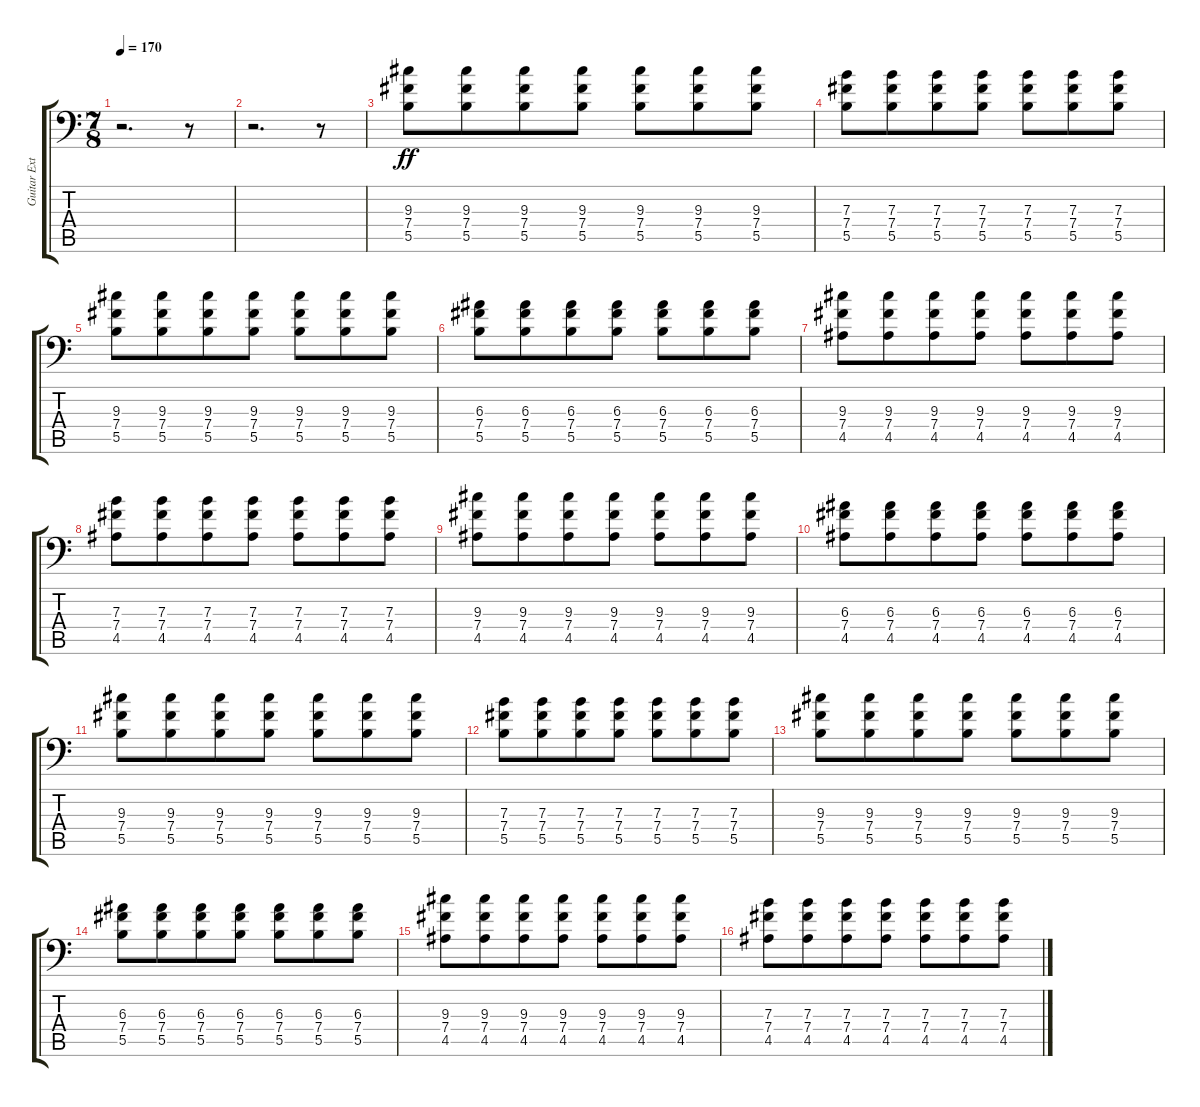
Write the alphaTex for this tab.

\track ("Guitar Extra" "Guitar Ext") {instrument distortionguitar}
\staff {score tabs}
\tuning (Db4 Ab3 E3 B2 Gb2 Ab1) {hide}
\ts (7 8)
\tempo 170
\clef f4
\ks c
r.2{d dy ff} r.8 |
r.2{d} r.8 |
(9.3 7.4 5.5).8 (9.3 7.4 5.5).8 (9.3 7.4 5.5).8 (9.3 7.4 5.5).8 (9.3 7.4 5.5).8 (9.3 7.4 5.5).8 (9.3 7.4 5.5).8 |
(7.3 7.4 5.5).8 (7.3 7.4 5.5).8 (7.3 7.4 5.5).8 (7.3 7.4 5.5).8 (7.3 7.4 5.5).8 (7.3 7.4 5.5).8 (7.3 7.4 5.5).8 |
(9.3 7.4 5.5).8 (9.3 7.4 5.5).8 (9.3 7.4 5.5).8 (9.3 7.4 5.5).8 (9.3 7.4 5.5).8 (9.3 7.4 5.5).8 (9.3 7.4 5.5).8 |
(6.3 7.4 5.5).8 (6.3 7.4 5.5).8 (6.3 7.4 5.5).8 (6.3 7.4 5.5).8 (6.3 7.4 5.5).8 (6.3 7.4 5.5).8 (6.3 7.4 5.5).8 |
(9.3 7.4 4.5).8 (9.3 7.4 4.5).8 (9.3 7.4 4.5).8 (9.3 7.4 4.5).8 (9.3 7.4 4.5).8 (9.3 7.4 4.5).8 (9.3 7.4 4.5).8 |
(7.3 7.4 4.5).8 (7.3 7.4 4.5).8 (7.3 7.4 4.5).8 (7.3 7.4 4.5).8 (7.3 7.4 4.5).8 (7.3 7.4 4.5).8 (7.3 7.4 4.5).8 |
(9.3 7.4 4.5).8 (9.3 7.4 4.5).8 (9.3 7.4 4.5).8 (9.3 7.4 4.5).8 (9.3 7.4 4.5).8 (9.3 7.4 4.5).8 (9.3 7.4 4.5).8 |
(6.3 7.4 4.5).8 (6.3 7.4 4.5).8 (6.3 7.4 4.5).8 (6.3 7.4 4.5).8 (6.3 7.4 4.5).8 (6.3 7.4 4.5).8 (6.3 7.4 4.5).8 |
(9.3 7.4 5.5).8 (9.3 7.4 5.5).8 (9.3 7.4 5.5).8 (9.3 7.4 5.5).8 (9.3 7.4 5.5).8 (9.3 7.4 5.5).8 (9.3 7.4 5.5).8 |
(7.3 7.4 5.5).8 (7.3 7.4 5.5).8 (7.3 7.4 5.5).8 (7.3 7.4 5.5).8 (7.3 7.4 5.5).8 (7.3 7.4 5.5).8 (7.3 7.4 5.5).8 |
(9.3 7.4 5.5).8 (9.3 7.4 5.5).8 (9.3 7.4 5.5).8 (9.3 7.4 5.5).8 (9.3 7.4 5.5).8 (9.3 7.4 5.5).8 (9.3 7.4 5.5).8 |
(6.3 7.4 5.5).8 (6.3 7.4 5.5).8 (6.3 7.4 5.5).8 (6.3 7.4 5.5).8 (6.3 7.4 5.5).8 (6.3 7.4 5.5).8 (6.3 7.4 5.5).8 |
(9.3 7.4 4.5).8 (9.3 7.4 4.5).8 (9.3 7.4 4.5).8 (9.3 7.4 4.5).8 (9.3 7.4 4.5).8 (9.3 7.4 4.5).8 (9.3 7.4 4.5).8 |
(7.3 7.4 4.5).8 (7.3 7.4 4.5).8 (7.3 7.4 4.5).8 (7.3 7.4 4.5).8 (7.3 7.4 4.5).8 (7.3 7.4 4.5).8 (7.3 7.4 4.5).8
